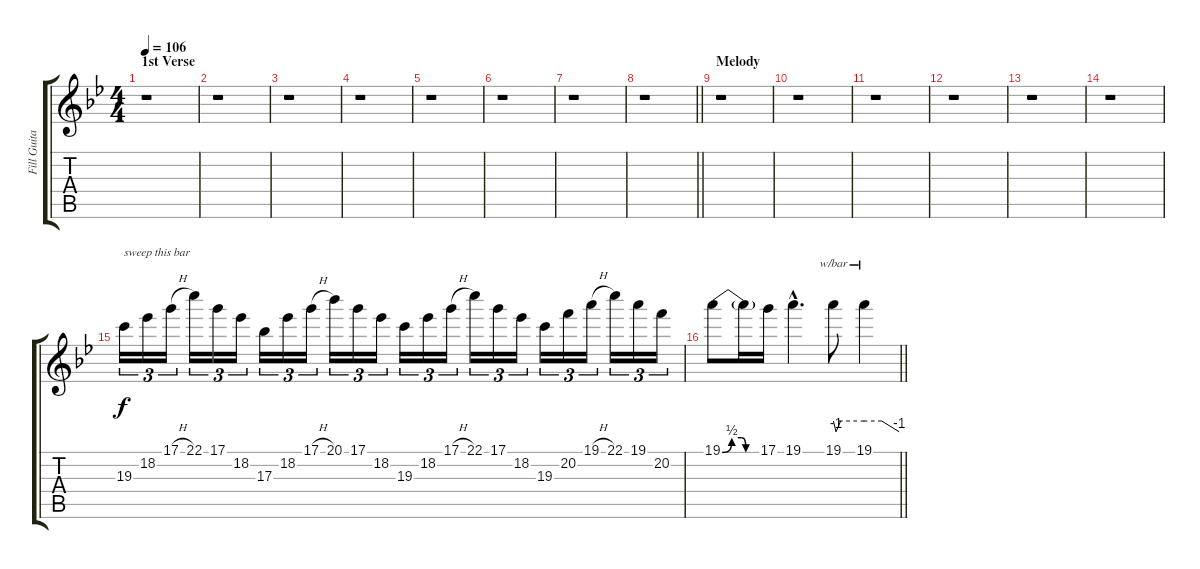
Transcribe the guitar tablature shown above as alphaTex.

\track ("Fill Guitar" "Fill Guita") {instrument distortionguitar}
\staff {score tabs}
\tuning (D4 A3 F3 C3 G2 D2) {hide}
\ts (4 4)
\section ("" "1st Verse")
\tempo 106
\clef g2
\ks bb
r.1{dy f} |
r.1 |
r.1 |
r.1 |
r.1 |
r.1 |
r.1 |
\barLineRight lightlight
r.1 |
\section ("" "Melody")
r.1 |
r.1 |
r.1 |
r.1 |
r.1 |
r.1 |
19.3.16{tu (3 2) txt "sweep this bar"} 18.2.16{tu (3 2)} 17.1{h}.16{tu (3 2)} 22.1.16{tu (3 2)} 17.1.16{tu (3 2)} 18.2.16{tu (3 2)} 17.3.16{tu (3 2)} 18.2.16{tu (3 2)} 17.1{h}.16{tu (3 2)} 20.1.16{tu (3 2)} 17.1.16{tu (3 2)} 18.2.16{tu (3 2)} 19.3.16{tu (3 2)} 18.2.16{tu (3 2)} 17.1{h}.16{tu (3 2)} 22.1.16{tu (3 2)} 17.1.16{tu (3 2)} 18.2.16{tu (3 2)} 19.3.16{tu (3 2)} 20.2.16{tu (3 2)} 19.1{h}.16{tu (3 2)} 22.1.16{tu (3 2)} 19.1.16{tu (3 2)} 20.2.16{tu (3 2)} |
\barLineRight lightlight
19.1{be (custom 0 0 15 2 30 2 37 0 60 0)}.8 19.1{t}.16 17.1.16 19.1{hac}.4{d} 19.1.8{tbe (custom default 0 0 5 -4 14 0 60 0)} 19.1.4{tbe (custom default 0 0 30 0 60 -4)}
